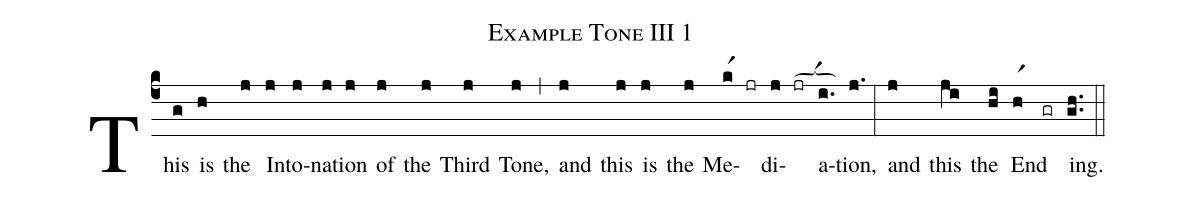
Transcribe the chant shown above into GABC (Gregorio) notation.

name: Example Tone III 1;
%%
(c4)
This(g) is(h) the(j) In(j)to(j)na(j)tion(j) of(j) the(j) Third(j) Tone,(j) (,)
and(j) this(j) is(j) the(j) Me(kr1)(jr)di(j)(jr[ocba:1;7mm])a(i.)tion,(j.) (:)
and(j) this(ji) the(hi) End(hr1)(gr)ing.(g.h.) (::)
